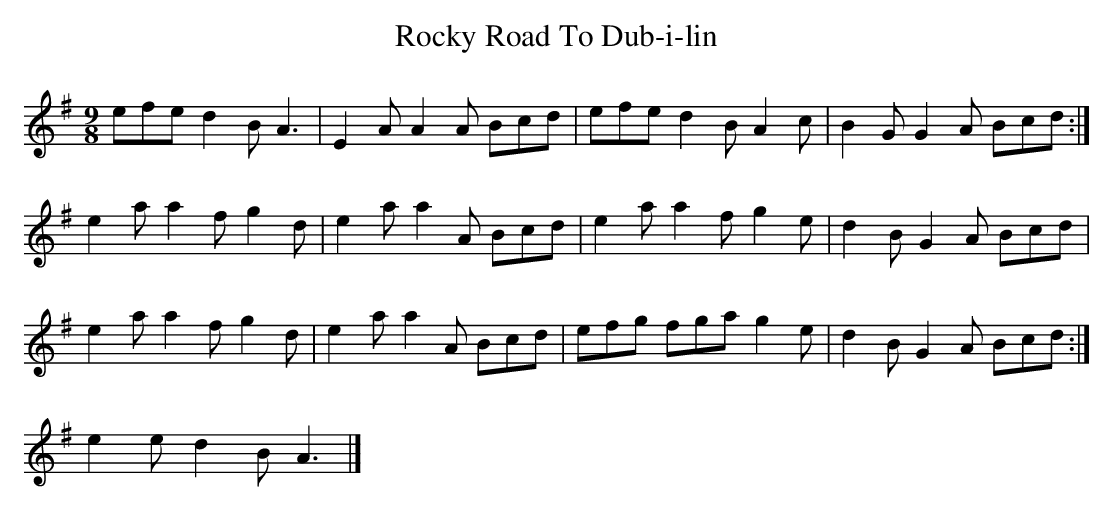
X:1
T:Rocky Road To Dub-i-lin
BRENNAN Dec. 2002 (HTTP://WWW.SOSYOURMOM.COM)
M:9/8
L:1/8
K:G
efe d2B A3|E2A A2A Bcd|efe d2B A2c|B2G G2A Bcd:|
e2a a2f g2d|e2a a2A Bcd|e2a a2f g2e|d2B G2A Bcd|
e2a a2f g2d|e2a a2A Bcd|efg fga g2e|d2B G2A Bcd:|
e2e d2B A3|]
